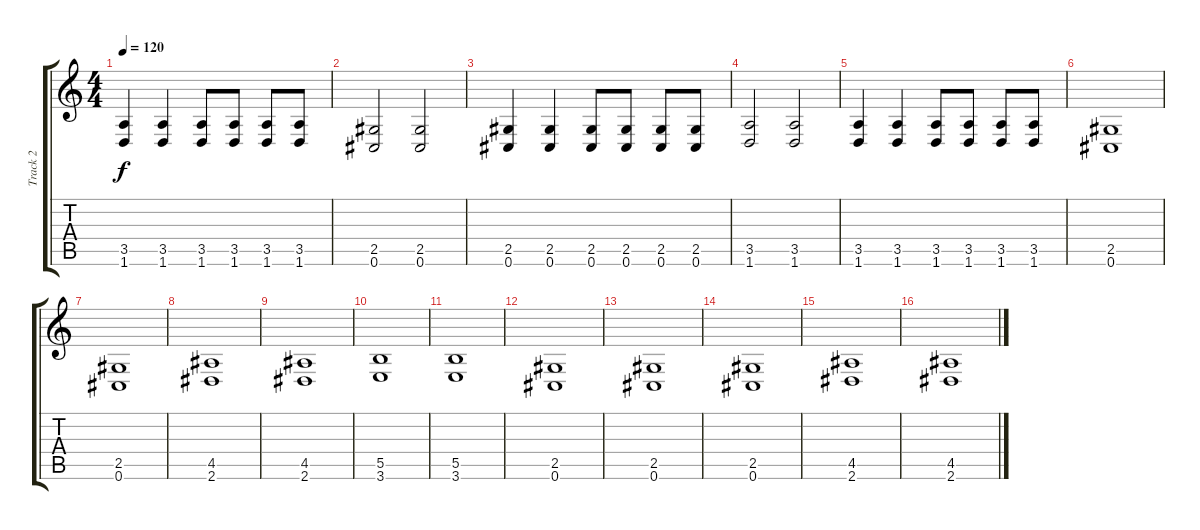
\track ("Track 2" "Track 2") {instrument distortionguitar}
\staff {score tabs}
\tuning (Db4 Ab3 E3 B2 Gb2 Db2) {hide}
\ts (4 4)
\tempo 120
\clef g2
\ks c
(3.5 1.6).4{dy f} (3.5 1.6).4 (3.5 1.6).8 (3.5 1.6).8 (3.5 1.6).8 (3.5 1.6).8 |
(2.5 0.6).2 (2.5 0.6).2 |
(2.5 0.6).4 (2.5 0.6).4 (2.5 0.6).8 (2.5 0.6).8 (2.5 0.6).8 (2.5 0.6).8 |
(3.5 1.6).2 (3.5 1.6).2 |
(3.5 1.6).4 (3.5 1.6).4 (3.5 1.6).8 (3.5 1.6).8 (3.5 1.6).8 (3.5 1.6).8 |
(2.5 0.6).1 |
(2.5 0.6).1 |
(4.5 2.6).1 |
(4.5 2.6).1 |
(5.5 3.6).1 |
(5.5 3.6).1 |
(2.5 0.6).1 |
(2.5 0.6).1 |
(2.5 0.6).1 |
(4.5 2.6).1 |
(4.5 2.6).1
